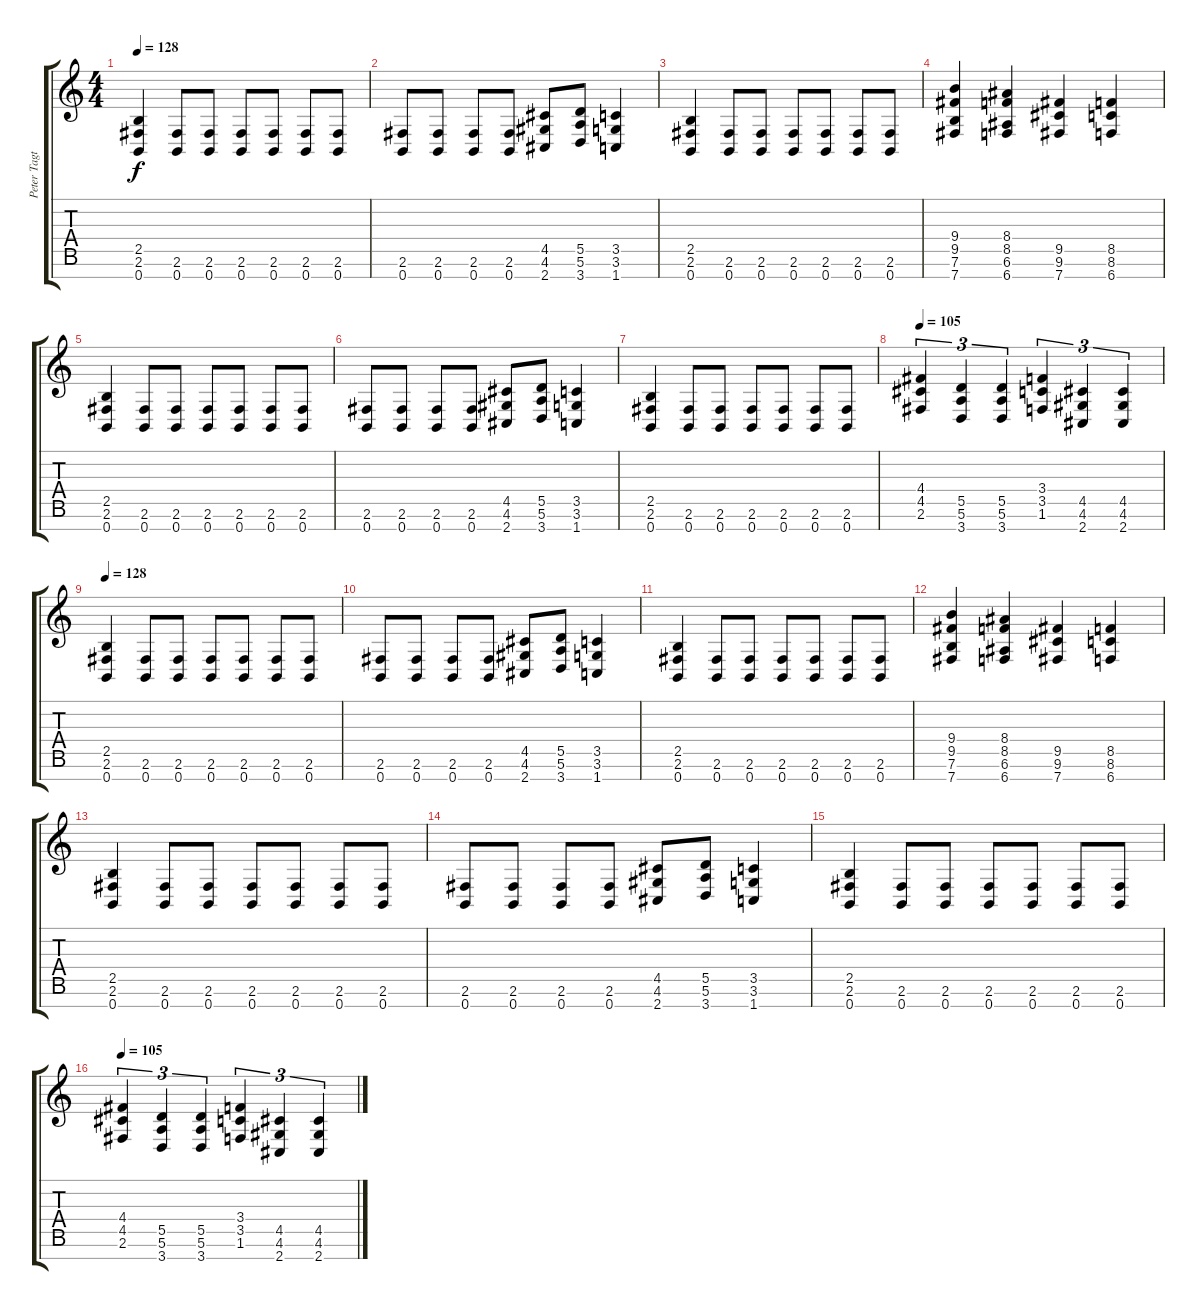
\track ("Peter Tagtgren Guitar 2" "Peter Tagt") {instrument overdrivenguitar}
\staff {score tabs}
\tuning (E4 B3 G3 D3 A2 E2 B1) {hide}
\ts (4 4)
\tempo 128
\clef g2
\ks c
(2.5 2.6 0.7).4{dy f} (2.6 0.7).8 (2.6 0.7).8 (2.6 0.7).8 (2.6 0.7).8 (2.6 0.7).8 (2.6 0.7).8 |
(2.6 0.7).8 (2.6 0.7).8 (2.6 0.7).8 (2.6 0.7).8 (4.5 4.6 2.7).8 (5.5 5.6 3.7).8 (3.5 3.6 1.7).4 |
(2.5 2.6 0.7).4 (2.6 0.7).8 (2.6 0.7).8 (2.6 0.7).8 (2.6 0.7).8 (2.6 0.7).8 (2.6 0.7).8 |
(9.4 9.5 7.6 7.7).4 (8.4 8.5 6.6 6.7).4 (9.5 9.6 7.7).4 (8.5 8.6 6.7).4 |
(2.5 2.6 0.7).4 (2.6 0.7).8 (2.6 0.7).8 (2.6 0.7).8 (2.6 0.7).8 (2.6 0.7).8 (2.6 0.7).8 |
(2.6 0.7).8 (2.6 0.7).8 (2.6 0.7).8 (2.6 0.7).8 (4.5 4.6 2.7).8 (5.5 5.6 3.7).8 (3.5 3.6 1.7).4 |
(2.5 2.6 0.7).4 (2.6 0.7).8 (2.6 0.7).8 (2.6 0.7).8 (2.6 0.7).8 (2.6 0.7).8 (2.6 0.7).8 |
\tempo 105
(4.4 4.5 2.6).4{tu (3 2)} (5.5 5.6 3.7).4{tu (3 2)} (5.5 5.6 3.7).4{tu (3 2)} (3.4 3.5 1.6).4{tu (3 2)} (4.5 4.6 2.7).4{tu (3 2)} (4.5 4.6 2.7).4{tu (3 2)} |
\tempo 128
(2.5 2.6 0.7).4 (2.6 0.7).8 (2.6 0.7).8 (2.6 0.7).8 (2.6 0.7).8 (2.6 0.7).8 (2.6 0.7).8 |
(2.6 0.7).8 (2.6 0.7).8 (2.6 0.7).8 (2.6 0.7).8 (4.5 4.6 2.7).8 (5.5 5.6 3.7).8 (3.5 3.6 1.7).4 |
(2.5 2.6 0.7).4 (2.6 0.7).8 (2.6 0.7).8 (2.6 0.7).8 (2.6 0.7).8 (2.6 0.7).8 (2.6 0.7).8 |
(9.4 9.5 7.6 7.7).4 (8.4 8.5 6.6 6.7).4 (9.5 9.6 7.7).4 (8.5 8.6 6.7).4 |
(2.5 2.6 0.7).4 (2.6 0.7).8 (2.6 0.7).8 (2.6 0.7).8 (2.6 0.7).8 (2.6 0.7).8 (2.6 0.7).8 |
(2.6 0.7).8 (2.6 0.7).8 (2.6 0.7).8 (2.6 0.7).8 (4.5 4.6 2.7).8 (5.5 5.6 3.7).8 (3.5 3.6 1.7).4 |
(2.5 2.6 0.7).4 (2.6 0.7).8 (2.6 0.7).8 (2.6 0.7).8 (2.6 0.7).8 (2.6 0.7).8 (2.6 0.7).8 |
\tempo 105
(4.4 4.5 2.6).4{tu (3 2)} (5.5 5.6 3.7).4{tu (3 2)} (5.5 5.6 3.7).4{tu (3 2)} (3.4 3.5 1.6).4{tu (3 2)} (4.5 4.6 2.7).4{tu (3 2)} (4.5 4.6 2.7).4{tu (3 2)}
